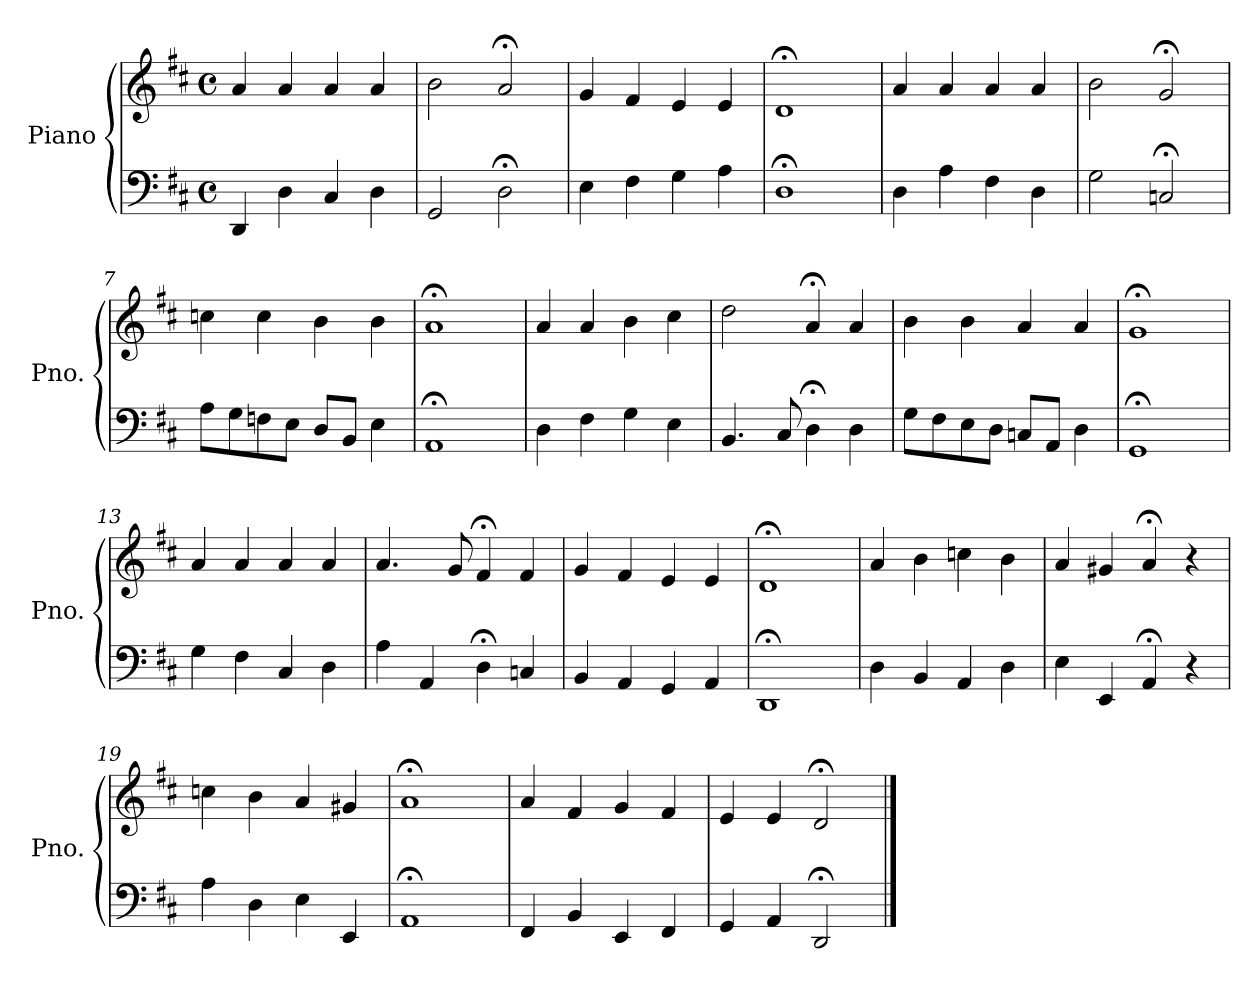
**kern	**kern
*part1	*part1
*staff2	*staff1
*I"Piano	*
*I'Pno.	*
*clefF4	*clefG2
*k[f#c#]	*k[f#c#]
*M4/4	*M4/4
*met(c)	*met(c)
=1	=1
4DD/	4a/
4D\	4a/
4C#/	4a/
4D\	4a/
=2	=2
2GG/	2b\
2D;<\	2a;</
=3	=3
4E\	4g/
4F#\	4f#/
4G\	4e/
4A\	4e/
=4	=4
1D;<	1d;<
=5	=5
4D\	4a/
4A\	4a/
4F#\	4a/
4D\	4a/
=6	=6
2G\	2b\
2Cn;</	2g;</
=7	=7
8A\L	4ccn\
8G\	.
8Fn\	4cc\
8E\J	.
8D/L	4b\
8BB/J	.
4E\	4b\
=8	=8
1AA;<	1a;<
!!LO:LB:g=z
=9	=9
4D\	4a/
4F#\	4a/
4G\	4b\
4E\	4cc#\
=10	=10
4.BB/	2dd\
8C#/	.
4D;<\	4a;</
4D\	4a/
=11	=11
8G\L	4b\
8F#\	.
8E\	4b\
8D\J	.
8Cn/L	4a/
8AA/J	.
4D\	4a/
=12	=12
1GG;<	1g;<
=13	=13
4G\	4a/
4F#\	4a/
4C#/	4a/
4D\	4a/
=14	=14
4A\	4.a/
4AA/	.
.	8g/
4D;<\	4f#;</
4Cn/	4f#/
=15	=15
4BB/	4g/
4AA/	4f#/
4GG/	4e/
4AA/	4e/
=16	=16
1DD;<	1d;<
!!LO:LB:g=z
=17	=17
4D\	4a/
4BB/	4b\
4AA/	4ccn\
4D\	4b\
=18	=18
4E\	4a/
4EE/	4g#X/
4AA;</	4a;</
4r	4r
=19	=19
4A\	4ccn\
4D\	4b\
4E\	4a/
4EE/	4g#X/
=20	=20
1AA;<	1a;<
=21	=21
4FF#/	4a/
4BB/	4f#/
4EE/	4g/
4FF#/	4f#/
=22	=22
4GG/	4e/
4AA/	4e/
2DD;</	2d;</
==	==
*-	*-
